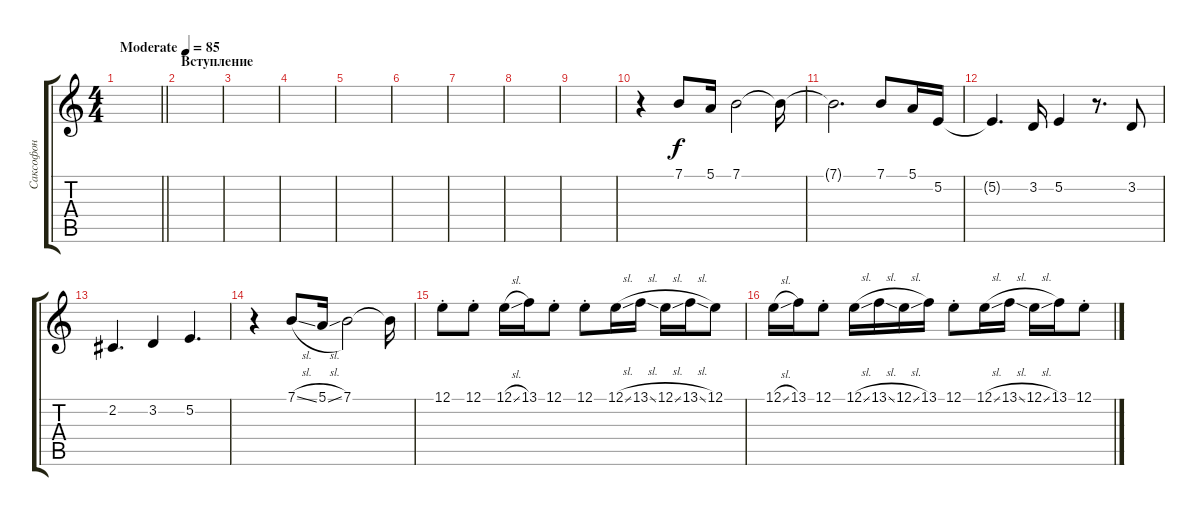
\track ("Саксофон" "Саксофон") {instrument tenorsax}
\staff {score tabs}
\tuning (E4 B3 G3 D3 A2 E2) {hide}
\ts (4 4)
\tempo (85 "Moderate")
\clef g2
\barLineRight lightlight
\ks c
|
\section ("" "Вступление")
|
|
|
|
|
|
|
|
r.4 7.1.8 5.1.16 7.1.2 7.1{t}.16 |
7.1{t}.2{d} 7.1.8 5.1.16 5.2.16 |
5.2{t}.4{d} 3.2.16 5.2.4 r.8{d} 3.2.8 |
2.2.4{d} 3.2.4 5.2.4{d} |
r.4 7.1{sl}.8 5.1{sl}.16 7.1.2 7.1{t}.16 |
12.1{st}.8 12.1{st}.8 12.1{sl}.16 13.1.16 12.1{st}.8 12.1{st}.8 12.1{sl}.16 13.1{sl}.16 12.1{sl}.16 13.1{sl}.16 12.1.8 |
12.1{sl}.16 13.1.16 12.1{st}.8 12.1{sl}.16 13.1{sl}.16 12.1{sl}.16 13.1.16 12.1{st}.8 12.1{sl}.16 13.1{sl}.16 12.1{sl}.16 13.1.16 12.1{st}.8
